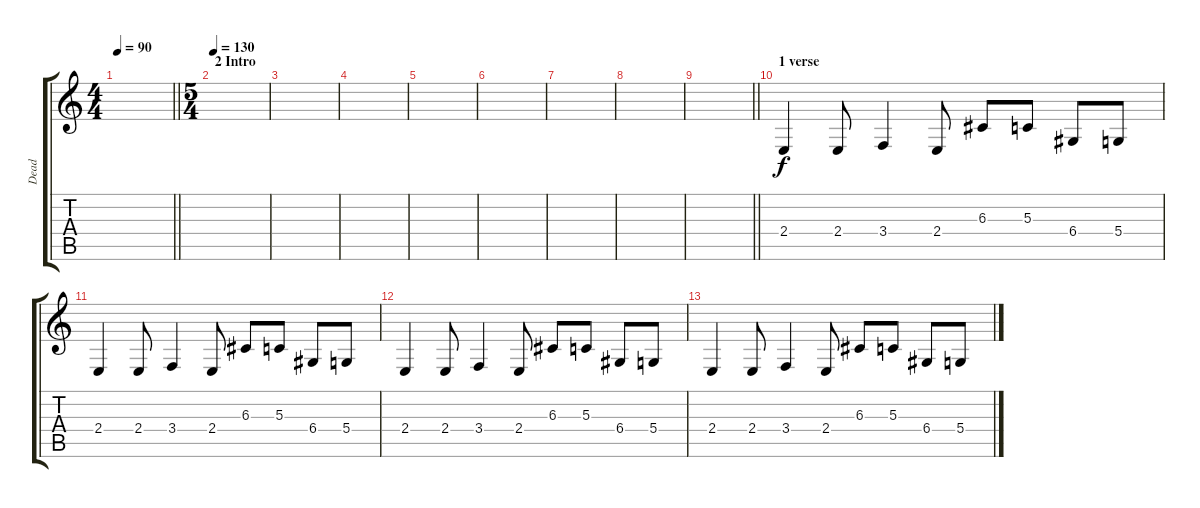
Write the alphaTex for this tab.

\track ("Dead" "Dead") {instrument tenorsax}
\staff {score tabs}
\tuning (E4 B3 G3 D3 A2 E2) {hide}
\ts (4 4)
\tempo 90
\clef g2
\barLineRight lightlight
\ks c
|
\ts (5 4)
\section ("" "2 Intro")
\tempo 130
|
|
|
|
|
|
|
\barLineRight lightlight
|
\section ("" "1 verse")
2.4.4 2.4.8 3.4.4 2.4.8 6.3.8 5.3.8 6.4.8 5.4.8 |
2.4.4 2.4.8 3.4.4 2.4.8 6.3.8 5.3.8 6.4.8 5.4.8 |
2.4.4 2.4.8 3.4.4 2.4.8 6.3.8 5.3.8 6.4.8 5.4.8 |
2.4.4 2.4.8 3.4.4 2.4.8 6.3.8 5.3.8 6.4.8 5.4.8
